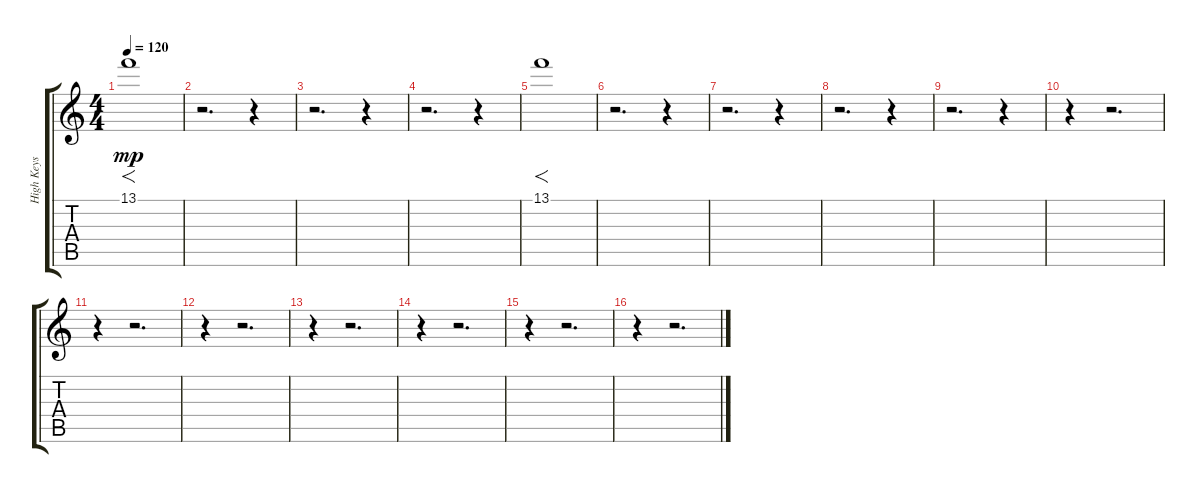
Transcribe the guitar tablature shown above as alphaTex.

\track ("High Keys" "High Keys") {instrument stringensemble1}
\staff {score tabs}
\tuning (E5 B4 G4 D4 A3 E3) {hide}
\ts (4 4)
\tempo 120
\clef g2
\ks c
13.1.1{f dy mp} |
r.2{d} r.4 |
r.2{d} r.4 |
r.2{d} r.4 |
13.1.1{f} |
r.2{d} r.4 |
r.2{d} r.4 |
r.2{d} r.4 |
r.2{d} r.4 |
r.4 r.2{d} |
r.4 r.2{d} |
r.4 r.2{d} |
r.4 r.2{d} |
r.4 r.2{d} |
r.4 r.2{d} |
r.4 r.2{d}
